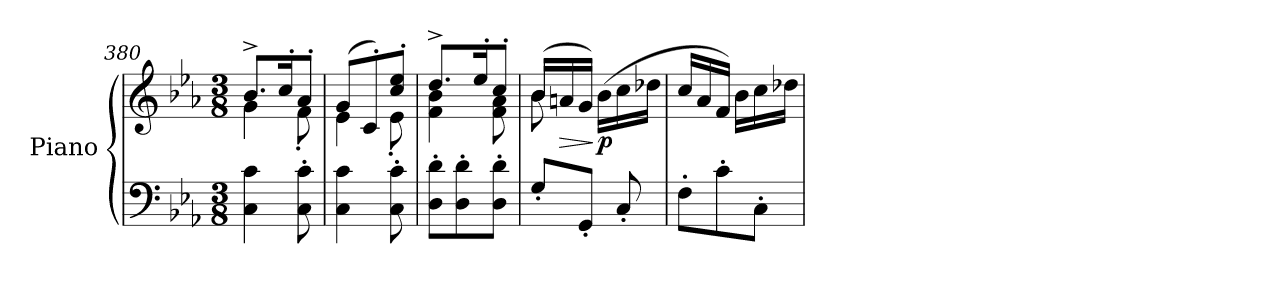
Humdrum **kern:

**kern	**kern	**dynam
*part1	*part1	*part1
*staff2	*staff1	*staff1/2
*I"Piano	*	*
*I'Pno.	*	*
*clefF4	*clefG2	*
*k[b-e-a-]	*k[b-e-a-]	*
*M3/8	*M3/8	*
=380	=380	=380
*	*^	*
4C\ 4c\	8.b-^/L	4g\	.
.	16cc'/K	.	.
8C\' 8c\'	8a-'/J	8f'\	.
=381	=381	=381	=381
4C\ 4c\	(>8g/L	4e-\	.
.	8c'/)	.	.
8C\' 8c\'	8cc/' 8ee-/'J	8e-'\	.
=382	=382	=382	=382
8D\' 8d\'L	8.dd^/L	4f\ 4b-\	.
8D\' 8d\'	.	.	.
.	16ee-'/K	.	.
8D\' 8d\'J	8cc'/J	8f\ 8a-\	.
=383	=383	=383	=383
8G'/L	(>16b-/LL	8b-\	.
!	!	!	!LO:HP:b
.	16an/	.	>
8GG'/J	16g/JJ)	4ryy	.
!	!	!	!LO:DY:n=1:b
.	(>16b-\LL	.	] p
8C'/	16cc\	.	.
.	16dd-X\JJ	.	.
*	*v	*v	*
=384	=384	=384
8F'\L	16cc/LL	.
.	16a-/	.
8c'\	16f/JJ)	.
.	16b-\LL	.
8C'\J	16cc\	.
.	16dd-X\JJ	.
=	=	=
*-	*-	*-
